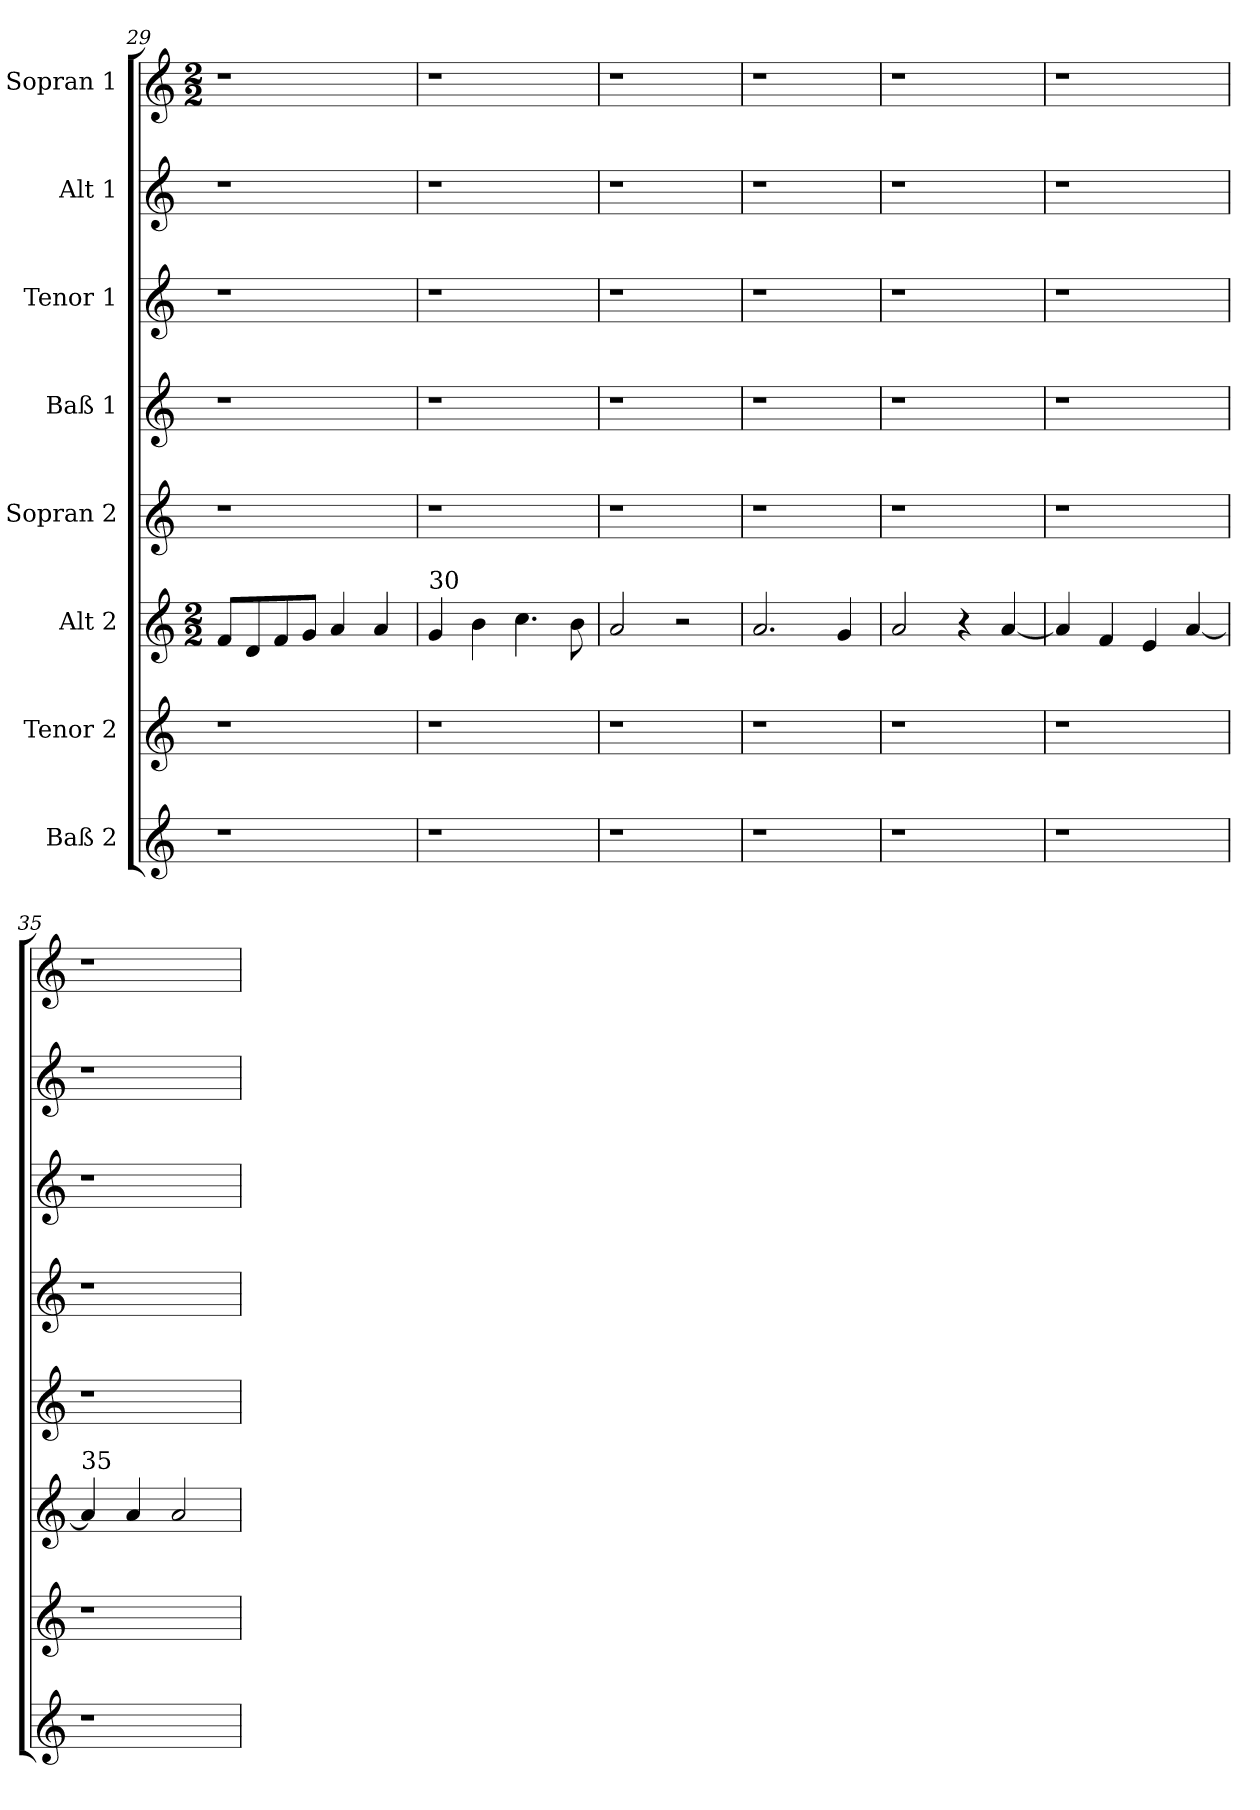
**kern	**kern	**kern	**kern	**kern	**kern	**kern	**kern
*part8	*part7	*part6	*part5	*part4	*part3	*part2	*part1
*staff8	*staff7	*staff6	*staff5	*staff4	*staff3	*staff2	*staff1
*I"Baß 2	*I"Tenor 2	*I"Alt 2	*I"Sopran 2	*I"Baß 1	*I"Tenor 1	*I"Alt 1	*I"Sopran 1
!!LO:PB:g=z
*clefG2	*clefG2	*clefG2	*clefG2	*clefG2	*clefG2	*clefG2	*clefG2
*k[]	*k[]	*k[]	*k[]	*k[]	*k[]	*k[]	*k[]
*	*	*M2/2	*	*	*	*	*M2/2
=29	=29	=29	=29	=29	=29	=29	=29
1r	1r	8f/L	1r	1r	1r	1r	1r
.	.	8d/	.	.	.	.	.
.	.	8f/	.	.	.	.	.
.	.	8g/J	.	.	.	.	.
.	.	4a/	.	.	.	.	.
.	.	4a/	.	.	.	.	.
=30	=30	=30	=30	=30	=30	=30	=30
!	!	!LO:TX:a:t=30	!	!	!	!	!
1r	1r	4g/	1r	1r	1r	1r	1r
.	.	4b\	.	.	.	.	.
.	.	4.cc\	.	.	.	.	.
.	.	8b\	.	.	.	.	.
=31	=31	=31	=31	=31	=31	=31	=31
1r	1r	2a/	1r	1r	1r	1r	1r
.	.	2r	.	.	.	.	.
=32	=32	=32	=32	=32	=32	=32	=32
1r	1r	2.a/	1r	1r	1r	1r	1r
.	.	4g/	.	.	.	.	.
=33	=33	=33	=33	=33	=33	=33	=33
1r	1r	2a/	1r	1r	1r	1r	1r
.	.	4r	.	.	.	.	.
.	.	[4a/	.	.	.	.	.
=34	=34	=34	=34	=34	=34	=34	=34
1r	1r	4a/]	1r	1r	1r	1r	1r
.	.	4f/	.	.	.	.	.
.	.	4e/	.	.	.	.	.
.	.	[4a/	.	.	.	.	.
!!LO:LB:g=z
=35	=35	=35	=35	=35	=35	=35	=35
!	!	!LO:TX:a:t=35	!	!	!	!	!
1r	1r	4a/]	1r	1r	1r	1r	1r
.	.	4a/	.	.	.	.	.
.	.	[2a/	.	.	.	.	.
=	=	=	=	=	=	=	=
*-	*-	*-	*-	*-	*-	*-	*-
